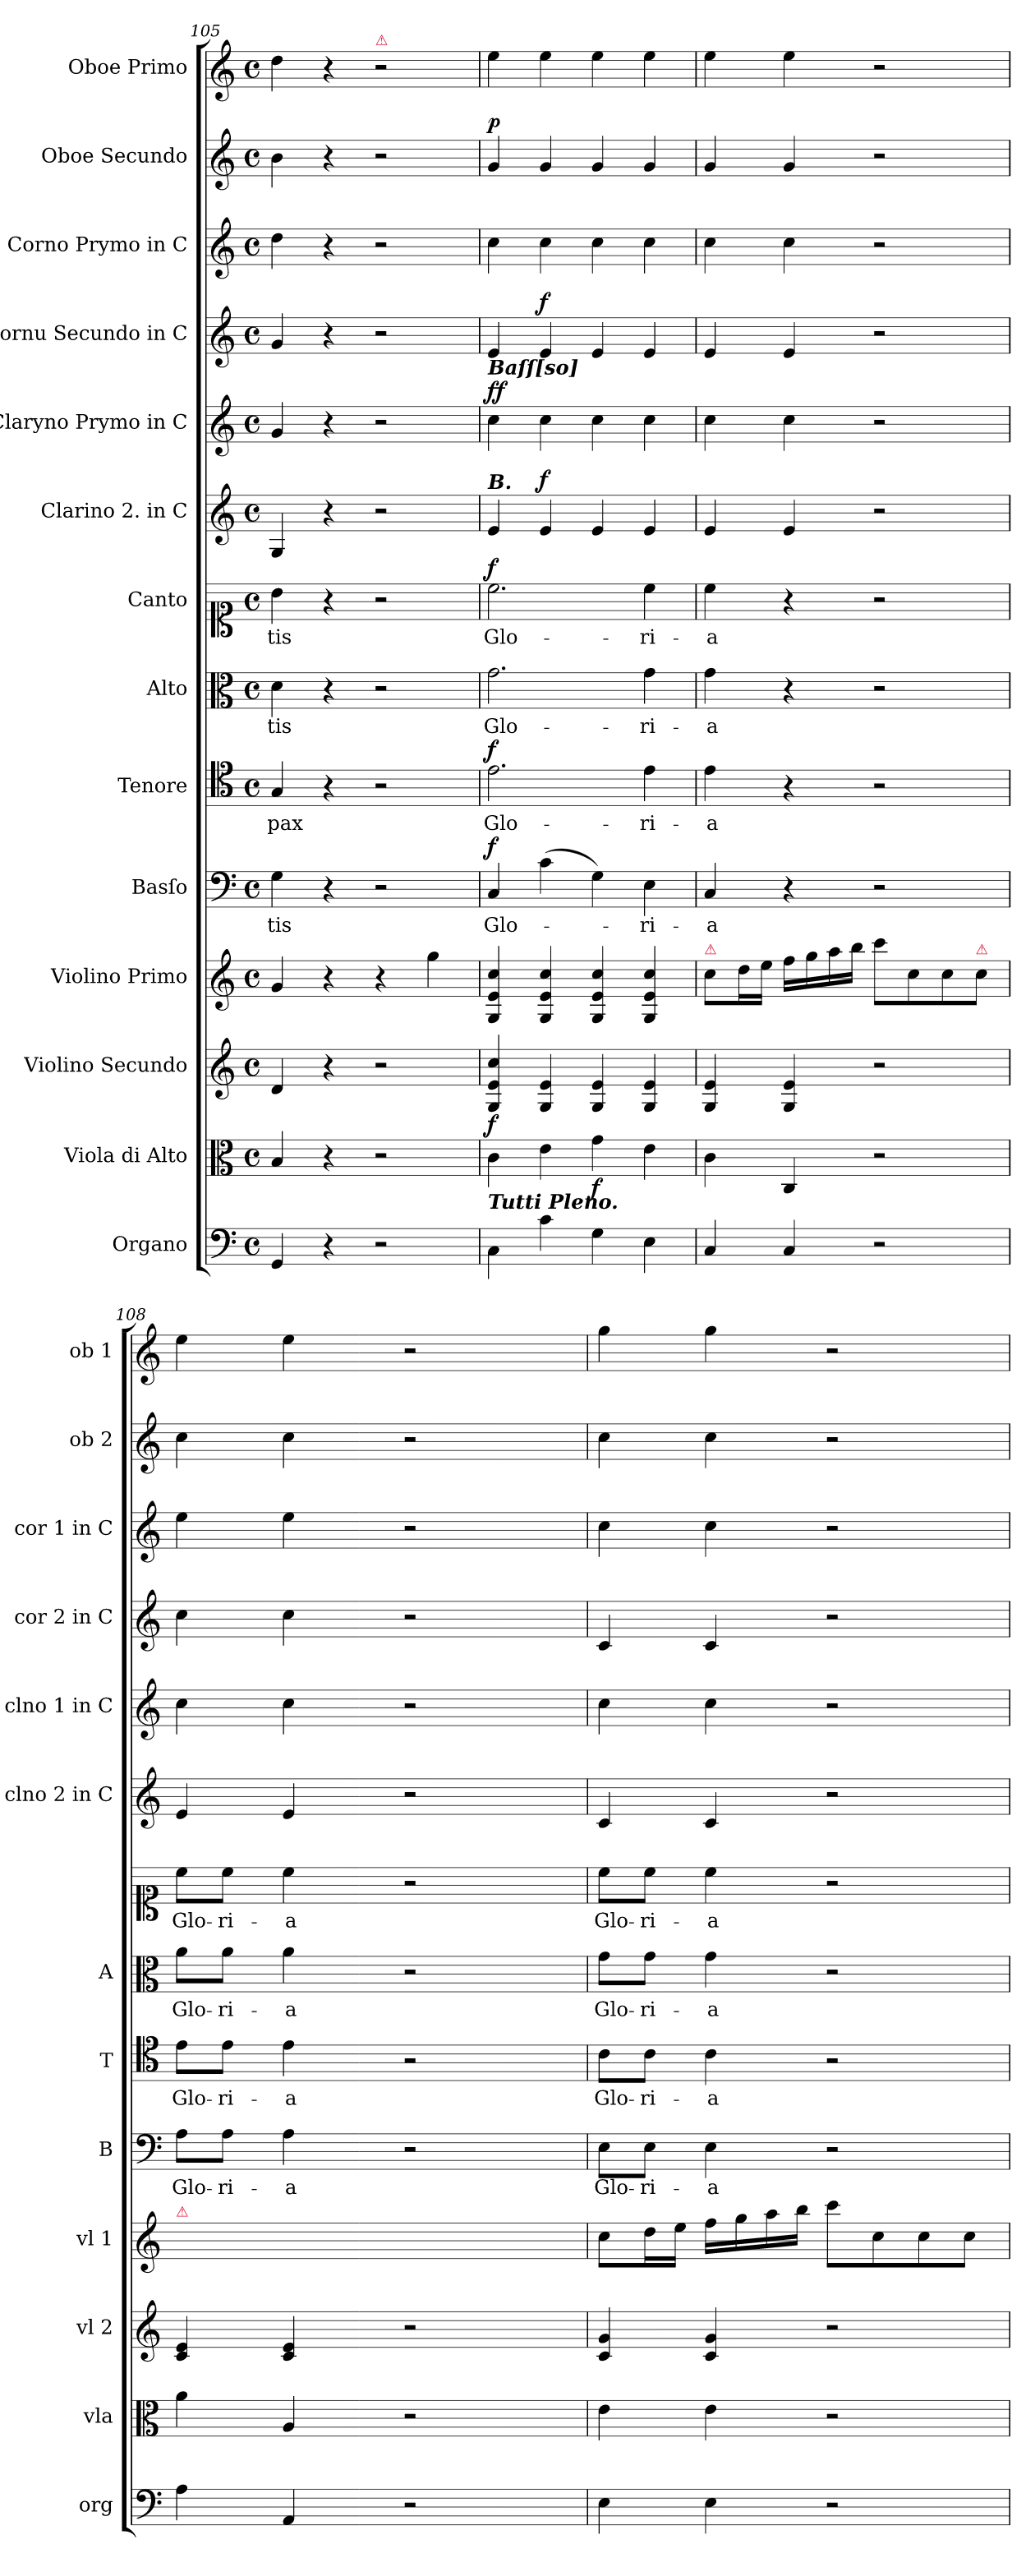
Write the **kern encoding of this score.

**kern	**kern	**dynam	**kern	**dynam	**kern	**kern	**text	**dynam	**kern	**text	**dynam	**kern	**text	**kern	**text	**dynam	**kern	**dynam	**kern	**dynam	**kern	**dynam	**kern	**kern	**dynam	**kern
*part14	*part13	*part13	*part12	*part12	*part11	*part10	*part10	*part10	*part9	*part9	*part9	*part8	*part8	*part7	*part7	*part7	*part6	*part6	*part5	*part5	*part4	*part4	*part3	*part2	*part2	*part1
*staff14	*staff13	*staff13	*staff12	*staff12	*staff11	*staff10	*staff10	*staff10	*staff9	*staff9	*staff9	*staff8	*staff8	*staff7	*staff7	*staff7	*staff6	*staff6	*staff5	*staff5	*staff4	*staff4	*staff3	*staff2	*staff2	*staff1
*I"Organo	*I"Viola di Alto	*	*I"Violino Secundo	*	*I"Violino Primo	*I"Basſo	*	*	*I"Tenore	*	*	*I"Alto	*	*I"Canto	*	*	*I"Clarino 2. in C	*	*I"Claryno Prymo in C	*	*I"Cornu Secundo in C	*	*I"Corno Prymo in C	*I"Oboe Secundo	*	*I"Oboe Primo
*I'org	*I'vla	*	*I'vl 2	*	*I'vl 1	*I'B	*	*	*I'T	*	*	*I'A	*	*	*	*	*I'clno 2 in C	*	*I'clno 1 in C	*	*I'cor 2 in C	*	*I'cor 1 in C	*I'ob 2	*	*I'ob 1
*clefF4	*clefC3	*	*clefG2	*	*clefG2	*clefF4	*	*	*clefC4	*	*	*clefC3	*	*clefC1	*	*	*clefG2	*	*clefG2	*	*clefG2	*	*clefG2	*clefG2	*	*clefG2
*k[]	*k[]	*	*k[]	*	*k[]	*k[]	*	*	*k[]	*	*	*k[]	*	*k[]	*	*	*k[]	*	*k[]	*	*k[]	*	*k[]	*k[]	*	*k[]
*C:	*C:	*	*C:	*	*C:	*C:	*	*	*C:	*	*	*C:	*	*C:	*	*	*C:	*	*C:	*	*C:	*	*C:	*C:	*	*C:
*M4/4	*M4/4	*	*M4/4	*	*M4/4	*M4/4	*	*	*M4/4	*	*	*M4/4	*	*M4/4	*	*	*M4/4	*	*M4/4	*	*M4/4	*	*M4/4	*M4/4	*	*M4/4
*met(c)	*met(c)	*	*met(c)	*	*met(c)	*met(c)	*	*	*met(c)	*	*	*met(c)	*	*met(c)	*	*	*met(c)	*	*met(c)	*	*met(c)	*	*met(c)	*met(c)	*	*met(c)
=105	=105	=105	=105	=105	=105	=105	=105	=105	=105	=105	=105	=105	=105	=105	=105	=105	=105	=105	=105	=105	=105	=105	=105	=105	=105	=105
4GG/	4B/	.	4d/	.	4g/	4G\	-tis	.	4G/	pax	.	4d\	-tis	4b\	-tis	.	4G/	.	4g/	.	4g/	.	4dd\	4b\	.	4dd\
4r	4r	.	4r	.	4r	4r	.	.	4r	.	.	4r	.	4r	.	.	4r	.	4r	.	4r	.	4r	4r	.	4r
!	!	!	!	!	!	!	!	!	!	!	!	!	!	!	!	!	!	!	!	!	!	!	!	!	!	!LO:TX:a:color=crimson:t=⚠
2r	2r	.	2r	.	4r	2r	.	.	2r	.	.	2r	.	2r	.	.	2r	.	2r	.	2r	.	2r	2r	.	2r
.	.	.	.	.	4gg\	.	.	.	.	.	.	.	.	.	.	.	.	.	.	.	.	.	.	.	.	.
=106	=106	=106	=106	=106	=106	=106	=106	=106	=106	=106	=106	=106	=106	=106	=106	=106	=106	=106	=106	=106	=106	=106	=106	=106	=106	=106
!	!	!	!	!	!	!	!	!	!	!	!	!	!	!	!	!	!	!	!LO:TX:a:Bi:t=Baſſ[so]	!	!	!	!	!	!	!
!	!	!	!	!	!	!	!	!	!	!	!	!	!	!	!	!	!LO:TX:a:Bi:t=B.	!	!	!	!	!	!	!	!	!
!LO:TX:a:Bi:t=Tutti Pleno.	!	!	!	!	!	!	!	!	!	!	!	!	!	!	!	!	!	!	!	!	!	!	!	!	!	!
!	!	!	!	!	!	!	!	!LO:DY:a	!	!	!LO:DY:a	!	!	!	!	!LO:DY:a	!	!	!	!LO:DY:a	!	!	!	!	!LO:DY:a	!
4C\	4c\	.	4G/ 4e/ 4cc/	f	4G/ 4e/ 4cc/	4C/	Glo-	f	2.e\	Glo-	f	2.g\	Glo-	2.cc\	Glo-	f	4e/	.	4cc\	ff	4e/	.	4cc\	4g/	p	4ee\
!	!	!	!	!	!	!	!	!	!	!	!	!	!	!	!	!	!	!LO:DY:a	!	!	!	!LO:DY:a	!	!	!	!
4c\	4e\	.	4G/ 4e/	.	4G/ 4e/ 4cc/	(4c\	.	.	.	.	.	.	.	.	.	.	4e/	f	4cc\	.	4e/	f	4cc\	4g/	.	4ee\
4G\	4g\	f	4G/ 4e/	.	4G/ 4e/ 4cc/	4G\)	.	.	.	.	.	.	.	.	.	.	4e/	.	4cc\	.	4e/	.	4cc\	4g/	.	4ee\
4E\	4e\	.	4G/ 4e/	.	4G/ 4e/ 4cc/	4E\	-ri-	.	4e\	-ri-	.	4g\	-ri-	4cc\	-ri-	.	4e/	.	4cc\	.	4e/	.	4cc\	4g/	.	4ee\
=107	=107	=107	=107	=107	=107	=107	=107	=107	=107	=107	=107	=107	=107	=107	=107	=107	=107	=107	=107	=107	=107	=107	=107	=107	=107	=107
!	!	!	!	!	!LO:TX:a:color=crimson:t=⚠	!	!	!	!	!	!	!	!	!	!	!	!	!	!	!	!	!	!	!	!	!
4C/	4c\	.	4G/ 4e/	.	8cc\L	4C/	-a	.	4e\	-a	.	4g\	-a	4cc\	-a	.	4e/	.	4cc\	.	4e/	.	4cc\	4g/	.	4ee\
.	.	.	.	.	16dd\L	.	.	.	.	.	.	.	.	.	.	.	.	.	.	.	.	.	.	.	.	.
.	.	.	.	.	16ee\JJ	.	.	.	.	.	.	.	.	.	.	.	.	.	.	.	.	.	.	.	.	.
4C/	4C/	.	4G/ 4e/	.	16ff\LL	4r	.	.	4r	.	.	4r	.	4r	.	.	4e/	.	4cc\	.	4e/	.	4cc\	4g/	.	4ee\
.	.	.	.	.	16gg\	.	.	.	.	.	.	.	.	.	.	.	.	.	.	.	.	.	.	.	.	.
.	.	.	.	.	16aa\	.	.	.	.	.	.	.	.	.	.	.	.	.	.	.	.	.	.	.	.	.
.	.	.	.	.	16bb\JJ	.	.	.	.	.	.	.	.	.	.	.	.	.	.	.	.	.	.	.	.	.
2r	2r	.	2r	.	8ccc\L	2r	.	.	2r	.	.	2r	.	2r	.	.	2r	.	2r	.	2r	.	2r	2r	.	2r
.	.	.	.	.	8cc\	.	.	.	.	.	.	.	.	.	.	.	.	.	.	.	.	.	.	.	.	.
.	.	.	.	.	8cc\	.	.	.	.	.	.	.	.	.	.	.	.	.	.	.	.	.	.	.	.	.
!	!	!	!	!	!LO:TX:a:color=crimson:t=⚠	!	!	!	!	!	!	!	!	!	!	!	!	!	!	!	!	!	!	!	!	!
.	.	.	.	.	8cc\J	.	.	.	.	.	.	.	.	.	.	.	.	.	.	.	.	.	.	.	.	.
=108	=108	=108	=108	=108	=108	=108	=108	=108	=108	=108	=108	=108	=108	=108	=108	=108	=108	=108	=108	=108	=108	=108	=108	=108	=108	=108
!	!	!	!	!	!LO:TX:a:color=crimson:t=⚠	!	!	!	!	!	!	!	!	!	!	!	!	!	!	!	!	!	!	!	!	!
4A\	4a\	.	4c/ 4e/	.	8cc\Lyy	8A\L	Glo-	.	8e\L	Glo-	.	8a\L	Glo-	8cc\L	Glo-	.	4e/	.	4cc\	.	4cc\	.	4ee\	4cc\	.	4ee\
.	.	.	.	.	16dd\Lyy	8A\J	-ri-	.	8e\J	-ri-	.	8a\J	-ri-	8cc\J	-ri-	.	.	.	.	.	.	.	.	.	.	.
.	.	.	.	.	16ee\JJyy	.	.	.	.	.	.	.	.	.	.	.	.	.	.	.	.	.	.	.	.	.
4AA/	4A/	.	4c/ 4e/	.	16ff\LLyy	4A\	-a	.	4e\	-a	.	4a\	-a	4cc\	-a	.	4e/	.	4cc\	.	4cc\	.	4ee\	4cc\	.	4ee\
.	.	.	.	.	16gg\yy	.	.	.	.	.	.	.	.	.	.	.	.	.	.	.	.	.	.	.	.	.
.	.	.	.	.	16aa\yy	.	.	.	.	.	.	.	.	.	.	.	.	.	.	.	.	.	.	.	.	.
.	.	.	.	.	16bb\JJyy	.	.	.	.	.	.	.	.	.	.	.	.	.	.	.	.	.	.	.	.	.
2r	2r	.	2r	.	8ccc\Lyy	2r	.	.	2r	.	.	2r	.	2r	.	.	2r	.	2r	.	2r	.	2r	2r	.	2r
.	.	.	.	.	8cc\yy	.	.	.	.	.	.	.	.	.	.	.	.	.	.	.	.	.	.	.	.	.
.	.	.	.	.	8cc\yy	.	.	.	.	.	.	.	.	.	.	.	.	.	.	.	.	.	.	.	.	.
.	.	.	.	.	8cc\Jyy	.	.	.	.	.	.	.	.	.	.	.	.	.	.	.	.	.	.	.	.	.
=109	=109	=109	=109	=109	=109	=109	=109	=109	=109	=109	=109	=109	=109	=109	=109	=109	=109	=109	=109	=109	=109	=109	=109	=109	=109	=109
4E\	4e\	.	4c/ 4g/	.	8cc\L	8E\L	Glo-	.	8c\L	Glo-	.	8g\L	Glo-	8cc\L	Glo-	.	4c/	.	4cc\	.	4c/	.	4cc\	4cc\	.	4gg\
.	.	.	.	.	16dd\L	8E\J	-ri-	.	8c\J	-ri-	.	8g\J	-ri-	8cc\J	-ri-	.	.	.	.	.	.	.	.	.	.	.
.	.	.	.	.	16ee\JJ	.	.	.	.	.	.	.	.	.	.	.	.	.	.	.	.	.	.	.	.	.
4E\	4e\	.	4c/ 4g/	.	16ff\LL	4E\	-a	.	4c\	-a	.	4g\	-a	4cc\	-a	.	4c/	.	4cc\	.	4c/	.	4cc\	4cc\	.	4gg\
.	.	.	.	.	16gg\	.	.	.	.	.	.	.	.	.	.	.	.	.	.	.	.	.	.	.	.	.
.	.	.	.	.	16aa\	.	.	.	.	.	.	.	.	.	.	.	.	.	.	.	.	.	.	.	.	.
.	.	.	.	.	16bb\JJ	.	.	.	.	.	.	.	.	.	.	.	.	.	.	.	.	.	.	.	.	.
2r	2r	.	2r	.	8ccc\L	2r	.	.	2r	.	.	2r	.	2r	.	.	2r	.	2r	.	2r	.	2r	2r	.	2r
.	.	.	.	.	8cc\	.	.	.	.	.	.	.	.	.	.	.	.	.	.	.	.	.	.	.	.	.
.	.	.	.	.	8cc\	.	.	.	.	.	.	.	.	.	.	.	.	.	.	.	.	.	.	.	.	.
.	.	.	.	.	8cc\J	.	.	.	.	.	.	.	.	.	.	.	.	.	.	.	.	.	.	.	.	.
=	=	=	=	=	=	=	=	=	=	=	=	=	=	=	=	=	=	=	=	=	=	=	=	=	=	=
*-	*-	*-	*-	*-	*-	*-	*-	*-	*-	*-	*-	*-	*-	*-	*-	*-	*-	*-	*-	*-	*-	*-	*-	*-	*-	*-
